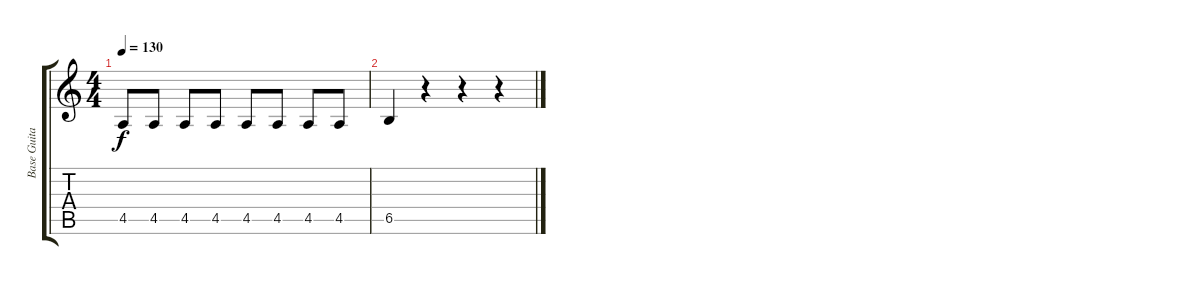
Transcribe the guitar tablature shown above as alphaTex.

\track ("Base Guitar" "Base Guita") {instrument electricbassfinger}
\staff {score tabs}
\tuning (C4 G3 Eb3 Bb2 F2 C2) {hide}
\ts (4 4)
\tempo 130
\clef g2
\ks c
4.5.8{dy f} 4.5.8 4.5.8 4.5.8 4.5.8 4.5.8 4.5.8 4.5.8 |
6.5.4 r.4 r.4 r.4
